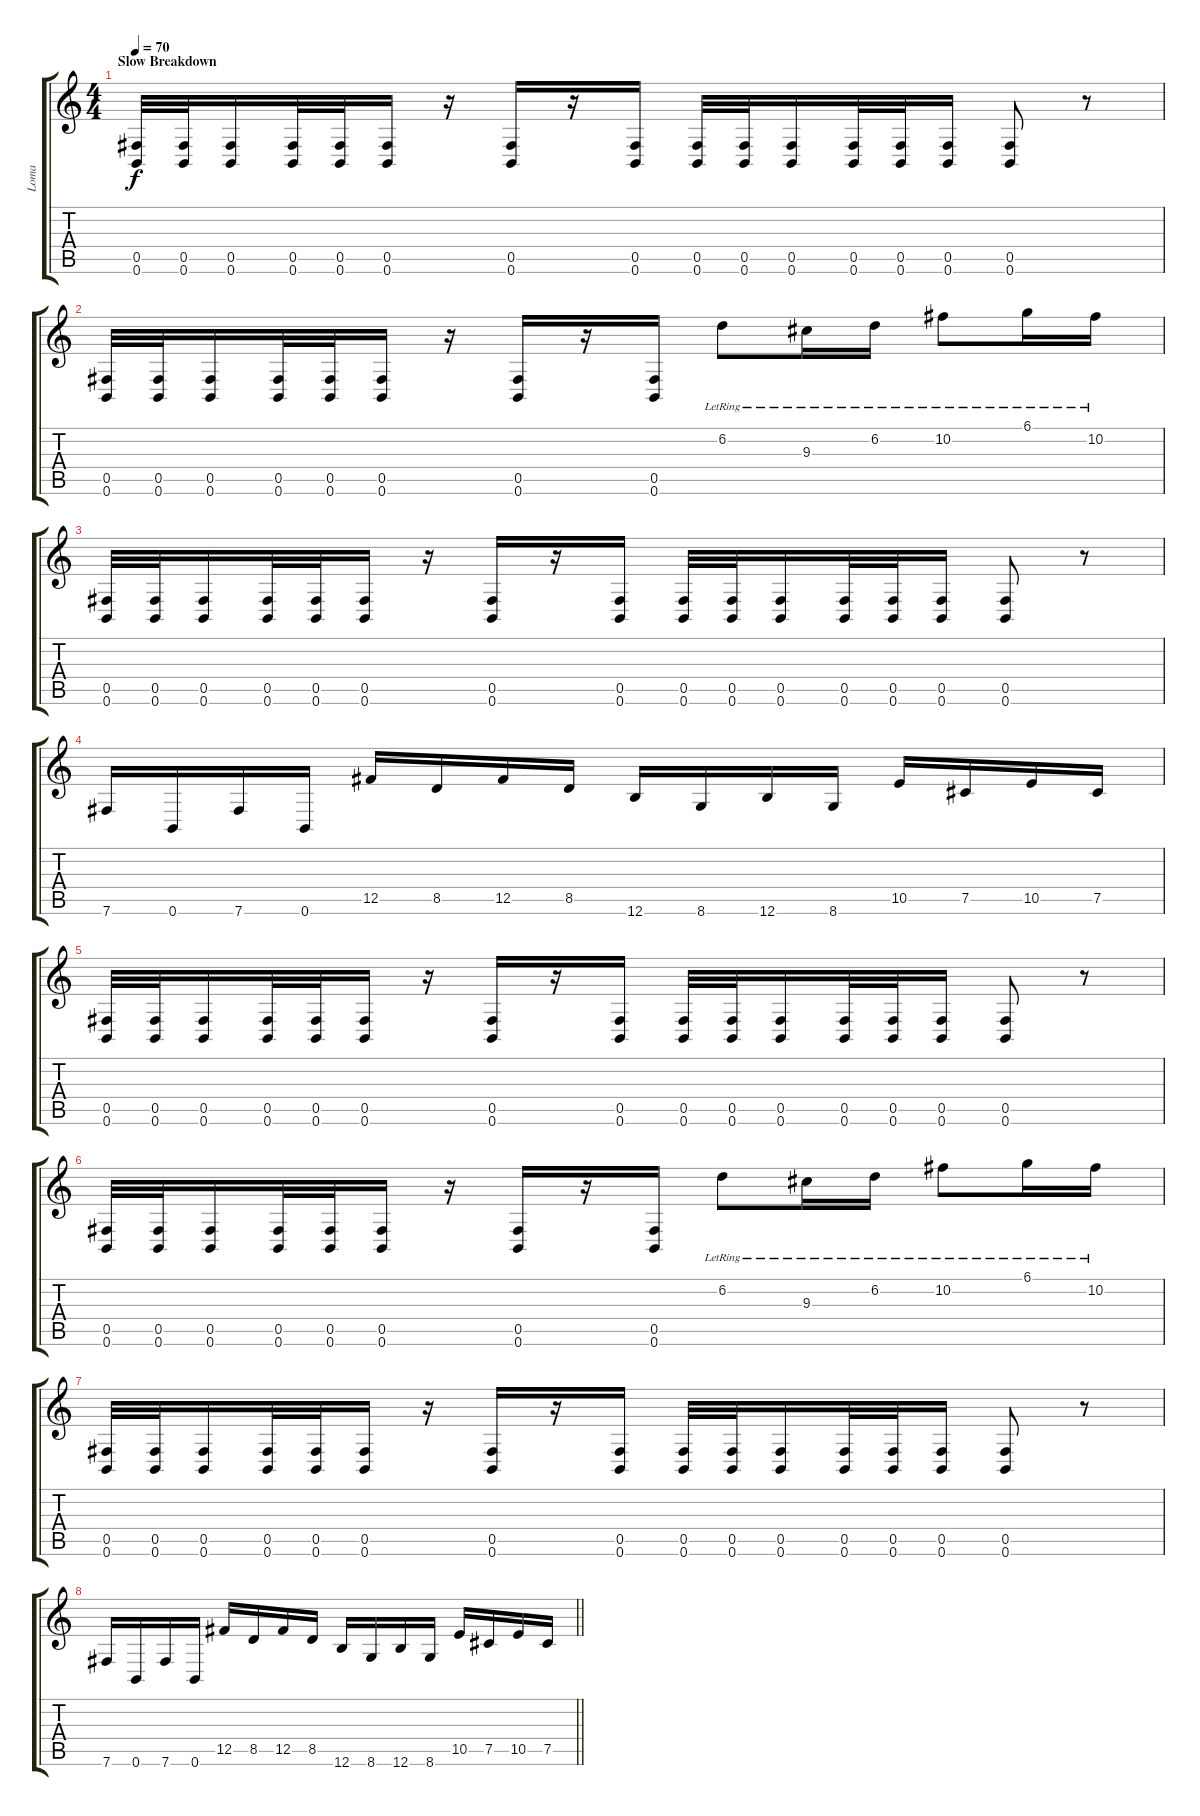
\track ("Loma" "Loma") {instrument distortionguitar}
\staff {score tabs}
\tuning (Db4 Ab3 E3 B2 Gb2 B1) {hide}
\ts (4 4)
\section ("" "Slow Breakdown")
\tempo 70
\clef g2
\ks c
(0.5 0.6).32{dy f volume 16} (0.5 0.6).32 (0.5 0.6).16 (0.5 0.6).32 (0.5 0.6).32 (0.5 0.6).16 r.16 (0.5 0.6).16 r.16 (0.5 0.6).16 (0.5 0.6).32 (0.5 0.6).32 (0.5 0.6).16 (0.5 0.6).32 (0.5 0.6).32 (0.5 0.6).16 (0.5 0.6).8 r.8 |
(0.5 0.6).32 (0.5 0.6).32 (0.5 0.6).16 (0.5 0.6).32 (0.5 0.6).32 (0.5 0.6).16 r.16 (0.5 0.6).16 r.16 (0.5 0.6).16 6.2{lr}.8 9.3{lr}.16 6.2{lr}.16 10.2{lr}.8 6.1{lr}.16 10.2{lr}.16 |
(0.5 0.6).32 (0.5 0.6).32 (0.5 0.6).16 (0.5 0.6).32 (0.5 0.6).32 (0.5 0.6).16 r.16 (0.5 0.6).16 r.16 (0.5 0.6).16 (0.5 0.6).32 (0.5 0.6).32 (0.5 0.6).16 (0.5 0.6).32 (0.5 0.6).32 (0.5 0.6).16 (0.5 0.6).8 r.8 |
7.6.16 0.6.16 7.6.16 0.6.16 12.5.16 8.5.16 12.5.16 8.5.16 12.6.16 8.6.16 12.6.16 8.6.16 10.5.16 7.5.16 10.5.16 7.5.16 |
(0.5 0.6).32 (0.5 0.6).32 (0.5 0.6).16 (0.5 0.6).32 (0.5 0.6).32 (0.5 0.6).16 r.16 (0.5 0.6).16 r.16 (0.5 0.6).16 (0.5 0.6).32 (0.5 0.6).32 (0.5 0.6).16 (0.5 0.6).32 (0.5 0.6).32 (0.5 0.6).16 (0.5 0.6).8 r.8 |
(0.5 0.6).32 (0.5 0.6).32 (0.5 0.6).16 (0.5 0.6).32 (0.5 0.6).32 (0.5 0.6).16 r.16 (0.5 0.6).16 r.16 (0.5 0.6).16 6.2{lr}.8 9.3{lr}.16 6.2{lr}.16 10.2{lr}.8 6.1{lr}.16 10.2{lr}.16 |
(0.5 0.6).32 (0.5 0.6).32 (0.5 0.6).16 (0.5 0.6).32 (0.5 0.6).32 (0.5 0.6).16 r.16 (0.5 0.6).16 r.16 (0.5 0.6).16 (0.5 0.6).32 (0.5 0.6).32 (0.5 0.6).16 (0.5 0.6).32 (0.5 0.6).32 (0.5 0.6).16 (0.5 0.6).8 r.8 |
\barLineRight lightlight
7.6.16 0.6.16 7.6.16 0.6.16 12.5.16 8.5.16 12.5.16 8.5.16 12.6.16 8.6.16 12.6.16 8.6.16 10.5.16 7.5.16 10.5.16 7.5.16
